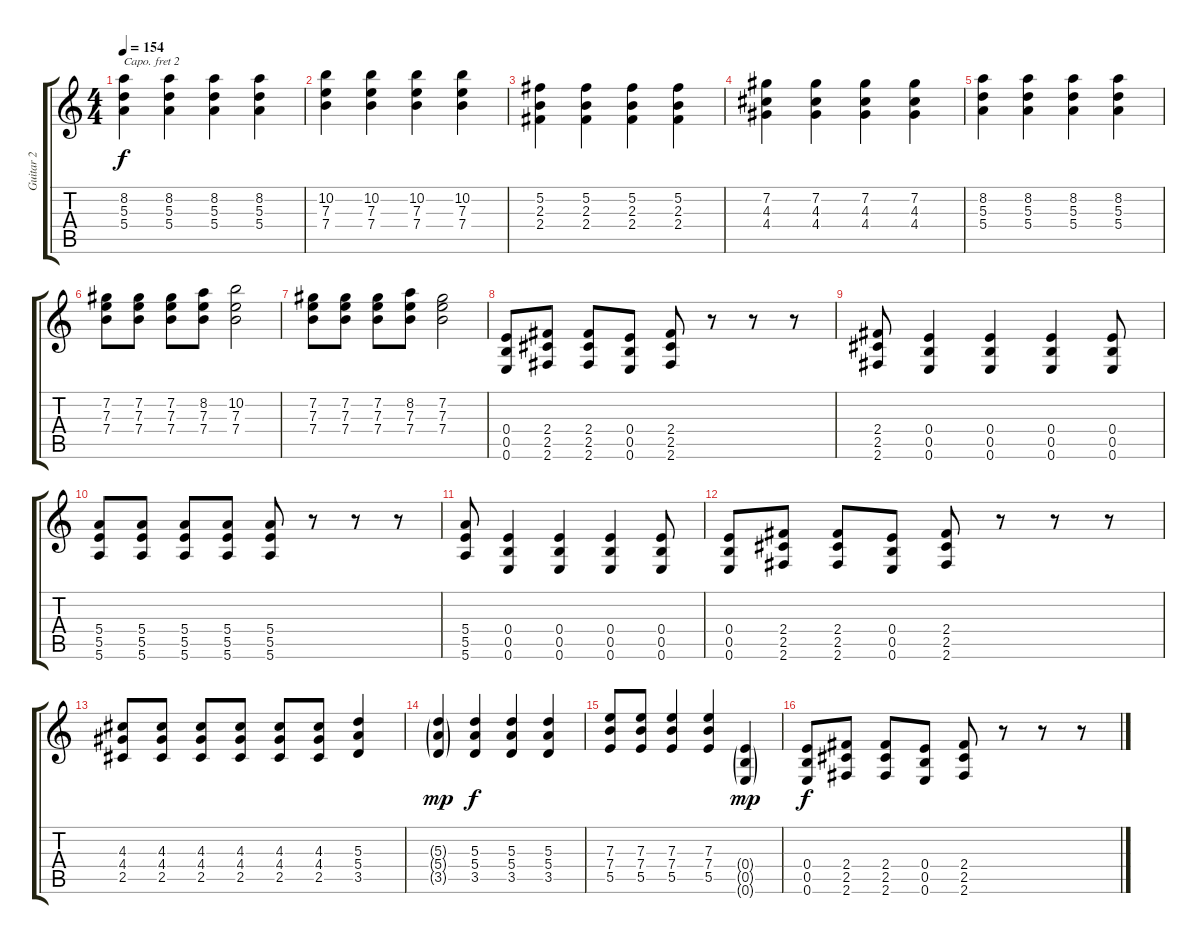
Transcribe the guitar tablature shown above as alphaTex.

\track ("Guitar 2" "Guitar 2") {instrument acousticguitarsteel}
\staff {score tabs}
\capo 2
\tuning (E4 B3 G3 D3 A2 D2) {hide}
\ts (4 4)
\tempo 154
\clef g2
\ks c
(8.2 5.3 5.4).4{dy f} (8.2 5.3 5.4).4 (8.2 5.3 5.4).4 (8.2 5.3 5.4).4 |
(10.2 7.3 7.4).4 (10.2 7.3 7.4).4 (10.2 7.3 7.4).4 (10.2 7.3 7.4).4 |
(5.2 2.3 2.4).4 (5.2 2.3 2.4).4 (5.2 2.3 2.4).4 (5.2 2.3 2.4).4 |
(7.2 4.3 4.4).4 (7.2 4.3 4.4).4 (7.2 4.3 4.4).4 (7.2 4.3 4.4).4 |
(8.2 5.3 5.4).4 (8.2 5.3 5.4).4 (8.2 5.3 5.4).4 (8.2 5.3 5.4).4 |
(7.2 7.3 7.4).8 (7.2 7.3 7.4).8 (7.2 7.3 7.4).8 (8.2 7.3 7.4).8 (10.2 7.3 7.4).2 |
(7.2 7.3 7.4).8 (7.2 7.3 7.4).8 (7.2 7.3 7.4).8 (8.2 7.3 7.4).8 (7.2 7.3 7.4).2 |
(0.4 0.5 0.6).8 (2.4 2.5 2.6).8 (2.4 2.5 2.6).8 (0.4 0.5 0.6).8 (2.4 2.5 2.6).8 r.8 r.8 r.8 |
(2.4 2.5 2.6).8 (0.4 0.5 0.6).4 (0.4 0.5 0.6).4 (0.4 0.5 0.6).4 (0.4 0.5 0.6).8 |
(5.4 5.5 5.6).8 (5.4 5.5 5.6).8 (5.4 5.5 5.6).8 (5.4 5.5 5.6).8 (5.4 5.5 5.6).8 r.8 r.8 r.8 |
(5.4 5.5 5.6).8 (0.4 0.5 0.6).4 (0.4 0.5 0.6).4 (0.4 0.5 0.6).4 (0.4 0.5 0.6).8 |
(0.4 0.5 0.6).8 (2.4 2.5 2.6).8 (2.4 2.5 2.6).8 (0.4 0.5 0.6).8 (2.4 2.5 2.6).8 r.8 r.8 r.8 |
(4.3 4.4 2.5).8 (4.3 4.4 2.5).8 (4.3 4.4 2.5).8 (4.3 4.4 2.5).8 (4.3 4.4 2.5).8 (4.3 4.4 2.5).8 (5.3 5.4 3.5).4 |
(5.3{g} 5.4{g} 3.5{g}).4{dy mp} (5.3 5.4 3.5).4{dy f} (5.3 5.4 3.5).4 (5.3 5.4 3.5).4 |
(7.3 7.4 5.5).8 (7.3 7.4 5.5).8 (7.3 7.4 5.5).4 (7.3 7.4 5.5).4 (0.4{g} 0.5{g} 0.6{g}).4{dy mp} |
(0.4 0.5 0.6).8{dy f} (2.4 2.5 2.6).8 (2.4 2.5 2.6).8 (0.4 0.5 0.6).8 (2.4 2.5 2.6).8 r.8 r.8 r.8
